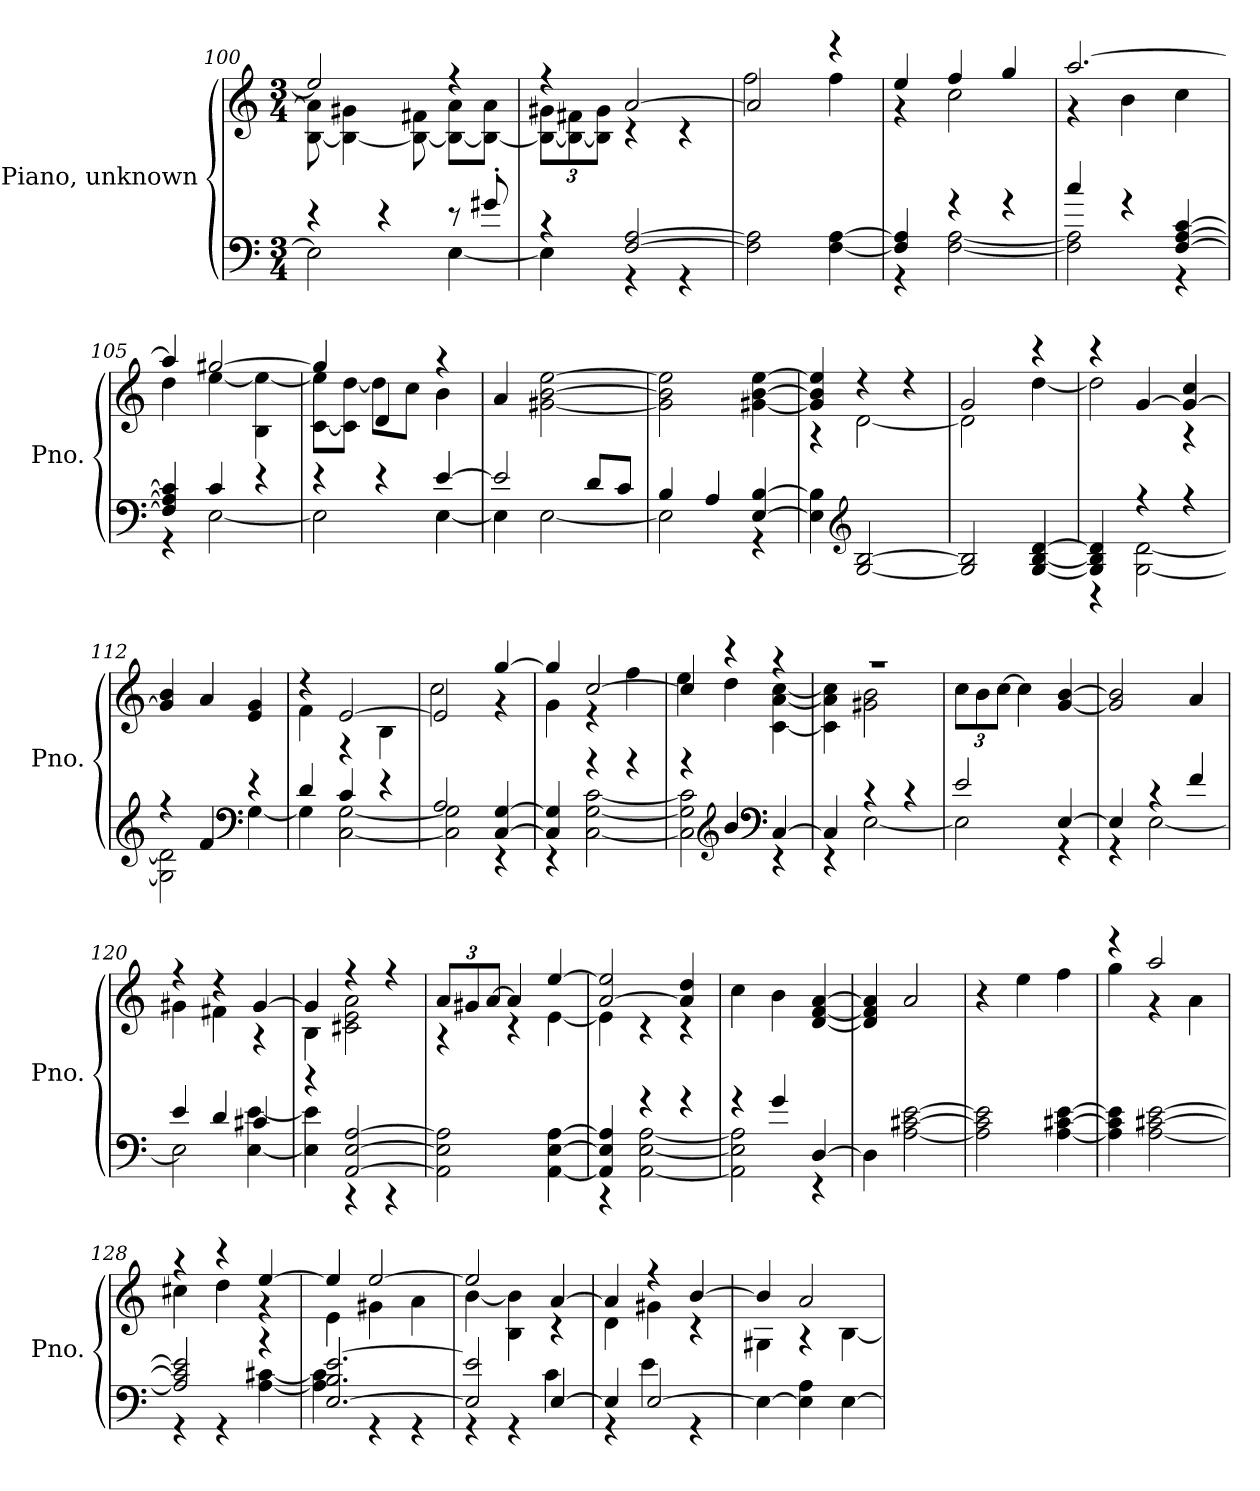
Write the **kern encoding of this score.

**kern	**kern
*part1	*part1
*staff2	*staff1
*I"Piano, unknown	*
*I'Pno.	*
*clefF4	*clefG2
*k[]	*k[]
*M3/4	*M3/4
=100	=100
*^	*^
4r	2E\]	2ee/]	[8B\ 8a\]
.	.	.	4B\_ 4g#X\
4r	.	.	.
.	.	.	8B\_ 8f#X\
8r	[4E\	4r	8B\_ 8a\L
8g#X'/	.	.	8B\_ 8a\J
!!LO:LB:g=z	!!
=101	=101	=101	=101
*	*	*	*Xbrackettup
4r	4E\]	4r	12B\_ 12g#X\L
.	.	.	12B\_ 12f#X\
.	.	.	12B\] 12g#\J
[2F/ [2A/	4r	[2a/	4r
.	4r	.	4r
*v	*v	*	*
=102	=102	=102
2F\] 2A\]	2a/]	2ff\
[4F\ [4A\	4r	4ff\
=103	=103	=103
*^	*	*
4F/] 4A/]	4r	4ee/	4r
4r	[2F\ [2A\	4ff/	2cc\
4r	.	4gg/	.
=104	=104	=104	=104
4cc/	2F\] 2A\]	[2.aa/	4r
4r	.	.	4b\
[4F/ [4A/ [4c/	4r	.	4cc\
=105	=105	=105	=105
4F/] 4A/] 4c/]	4r	4aa/]	4dd\
4c/	[2E\	[2gg#X/	[4ee\
4r	.	.	4B\ 4ee\_
=106	=106	=106	=106
4r	2E\]	4gg#/]	[8c\ 8ee\]L
.	.	.	8c\] [8dd\J
4r	.	4d/	8dd\L]
.	.	.	8cc\J
[4e/	[4E\	4r	4b\
*	*	*v	*v
=107	=107	=107
2e/]	4E\]	4a/
.	[2E\	[2g#X\ [2b\ [2ee\
8d/L	.	.
8c/J	.	.
=108	=108	=108
4B/	2E\]	2g#\] 2b\] 2ee\]
4A/	.	.
[4E/ [4B/	4r	[4g#X\ [4b\ [4ee\
*v	*v	*
!!LO:LB:g=z
=109	=109
*	*^
4E\] 4B\]	4g#/] 4b/] 4ee/]	4r
*clefG2	*	*
[2G/ [2B/	4r	[2d\
.	4r	.
=110	=110	=110
2G/] 2B/]	2g/	2d\]
[4G/ [4B/ [4d/	4r	[4dd\
=111	=111	=111
*^	*	*
4G/] 4B/] 4d/]	4r	4r	2dd\]
4r	[2G\ [2d\	[4g/	.
4r	.	4g/_ 4cc/	4r
*	*	*v	*v
=112	=112	=112
4r	2G\] 2d\]	4g/] 4b/
4f/	.	4a/
*clefF4	*	*
4r	[4G\	4e/ 4g/
=113	=113	=113
*	*	*^
4d/	4G\]	4r	4f\
4c/	[2C\ [2G\	[2e/	4r
4r	.	.	4B\
=114	=114	=114	=114
2A/	2C\] 2G\]	2e/]	2cc\
[4C/ [4G/	4r	[4gg/	4r
=115	=115	=115	=115
4C/] 4G/]	4r	4gg/]	4g\
4r	[2C\ [2G\ [2c\	[2cc/	4r
4r	.	.	4ff\
=116	=116	=116	=116
4r	2C\] 2G\] 2c\]	4cc/]	4ee\
*clefG2	*	*	*
4b/	.	4r	4dd\
*clefF4	*	*	*
[4C/	4r	4r	[4c\ [4a\ [4cc\
!!LO:LB:g=z	!!
=117	=117	=117	=117
4C/]	4r	2.r	4c\] 4a\] 4cc\]
4r	[2E\	.	2g#X\ 2b\
4r	.	.	.
*	*	*v	*v
=118	=118	=118
2e/	2E\]	12cc\L
.	.	12b\
.	.	[12cc\J
.	.	4cc\]
[4E/	4r	[4g/ [4b/
=119	=119	=119
4E/]	4r	2g/] 2b/]
4r	[2E\	.
4f/	.	4a/
=120	=120	=120
*	*	*^
4e/	2E\]	4r	4g#X\
4d/	.	4r	4f#X\
4c#X/	[4E\ [4e\	[4g#/	4r
=121	=121	=121	=121
4r	4E\] 4e\]	4g#/]	4B\
[2AA/ [2E/ [2A/	4r	4r	2c#X\ 2e\ 2a\
.	4r	4r	.
*v	*v	*	*
=122	=122	=122
2AA\] 2E\] 2A\]	12a/L	4r
.	12g#X/	.
.	[12a/J	.
.	4a/]	4r
[4AA\ [4E\ [4A\	[4ee/	[4e\
=123	=123	=123
*^	*	*
4AA/] 4E/] 4A/]	4r	[2a/ 2ee/]	4e\]
4r	[2AA\ [2E\ [2A\	.	4r
4r	.	4a/] 4dd/	4r
*	*	*v	*v
=124	=124	=124
4r	2AA\] 2E\] 2A\]	4cc\
4g/	.	4b\
[4D/	4r	[4d/ [4f/ [4a/
*v	*v	*
!!LO:LB:g=z
=125	=125
4D\]	4d/] 4f/] 4a/]
[2A\ [2c#X\ [2e\	2a/
=126	=126
2A\] 2c#\] 2e\]	4r
.	4ee\
[4A\ [4c#X\ [4e\	4ff\
=127	=127
*	*^
4A\] 4c#\] 4e\]	4r	4gg\
[2A\ [2c#X\ [2e\	2aa/	4r
.	.	4a\
=128	=128	=128
*^	*	*
2A/] 2c#/] 2e/]	4r	4r	4cc#X\
.	4r	4r	4dd\
4r	[4A\ [4c#X\	[4ee/	4r
=129	=129	=129	=129
[2.E/ 2.B/ [2.e/	4A\] 4c#\]	4ee/]	4e\
.	4r	[2ee/	4g#X\
.	4r	.	4a\
=130	=130	=130	=130
2E/] 2e/]	4r	2ee/]	[4b\
.	4r	.	4B\ 4b\]
[4E/	4c\	[4a/	4r
=131	=131	=131	=131
4E/]	4r	4a/]	4d\
[2E/	4e\	4r	4g#X\
.	4r	[4b/	4r
*v	*v	*	*
=132	=132	=132
4E\_	4b/]	4G#X\
4E\] 4A\	2a/	4r
[4E\	.	[4B\
*	*v	*v
=	=
*-	*-
